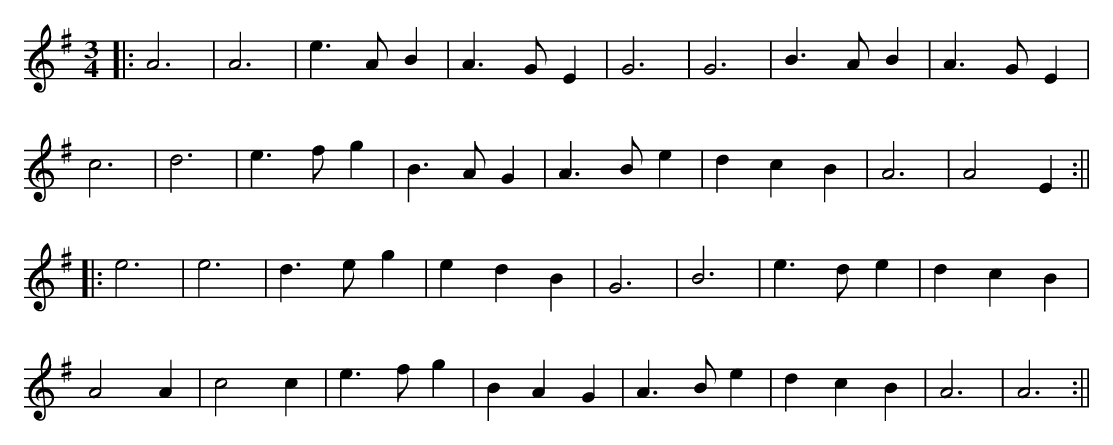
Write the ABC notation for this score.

X:1
M:3/4
K:Ador
||:A6|A6|e3 A B2|A3 G E2|G6|G6|B3 A B2|A3 G E2|
c6|d6|e3 f g2|B3 A G2|A3 B e2|d2 c2 B2|A6|A4 E2:||
||:e6|e6|d3 e g2|e2 d2 B2|G6|B6|e3 d e2|d2 c2 B2|
A4 A2|c4 c2|e3 f g2|B2 A2 G2|A3 B e2|d2 c2 B2|A6|A6:||
